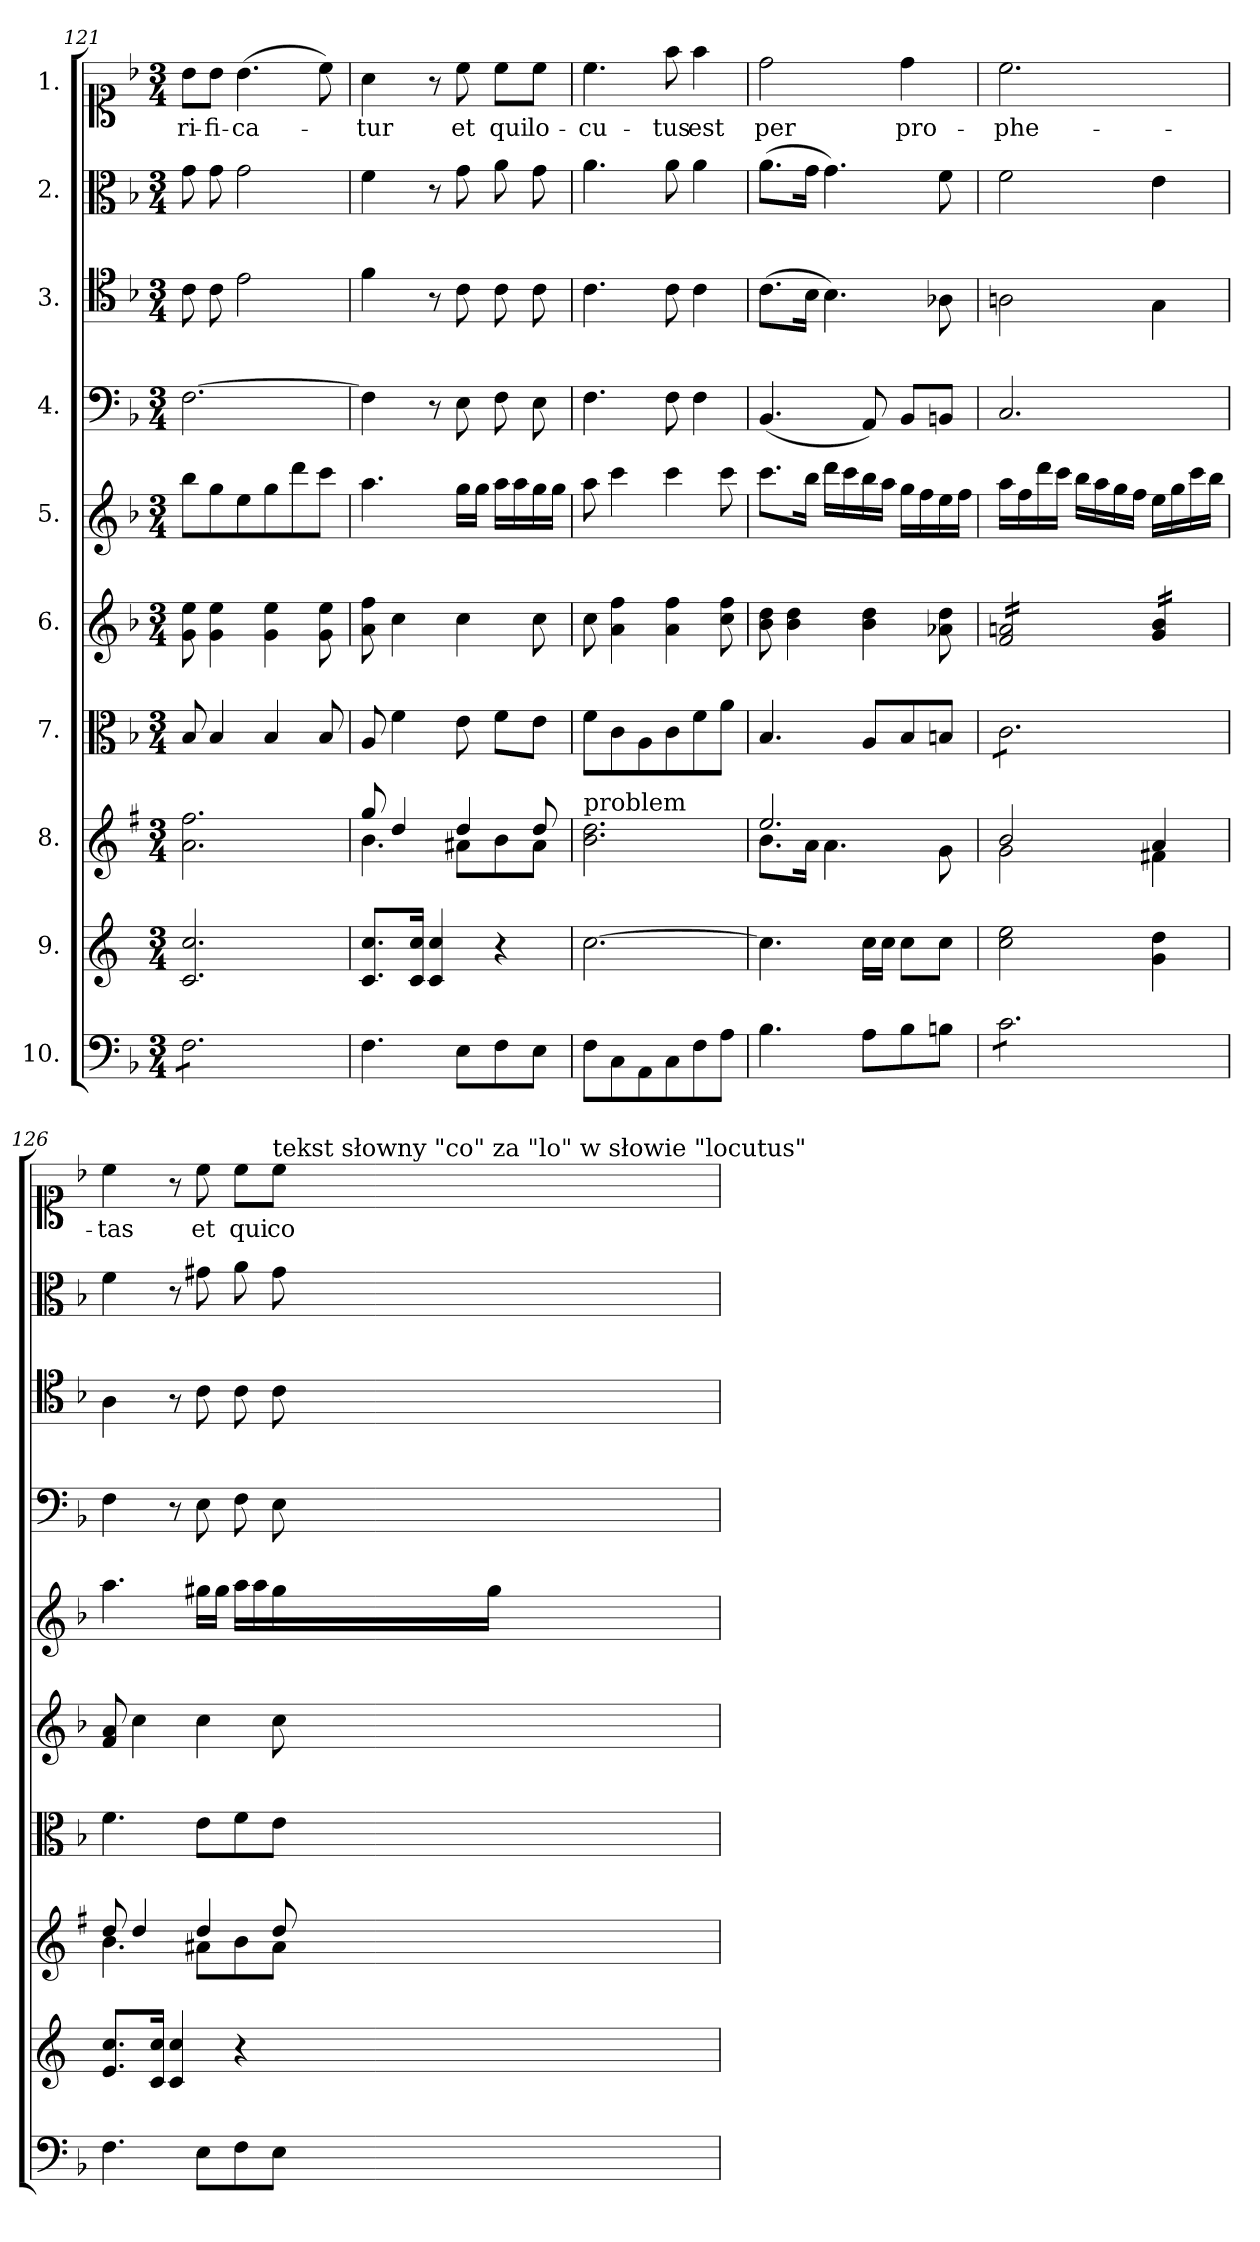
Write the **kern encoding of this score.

**kern	**kern	**kern	**kern	**kern	**kern	**kern	**kern	**kern	**kern	**text
*part10	*part9	*part8	*part7	*part6	*part5	*part4	*part3	*part2	*part1	*part1
*staff10	*staff9	*staff8	*staff7	*staff6	*staff5	*staff4	*staff3	*staff2	*staff1	*staff1
*I"10.	*I"9.	*I"8.	*I"7.	*I"6.	*I"5.	*I"4.	*I"3.	*I"2.	*I"1.	*
*clefF4	*clefG2	*clefG2	*clefC3	*clefG2	*clefG2	*clefF4	*clefC4	*clefC3	*clefC1	*
*	*ITrd4c7	*ITrd1c2	*	*	*	*	*	*	*	*
*k[b-]	*k[b-]	*k[b-]	*k[b-]	*k[b-]	*k[b-]	*k[b-]	*k[b-]	*k[b-]	*k[b-]	*
*M3/4	*M3/4	*M3/4	*M3/4	*M3/4	*M3/4	*M3/4	*M3/4	*M3/4	*M3/4	*
=121	=121	=121	=121	=121	=121	=121	=121	=121	=121	=121
*tremolo	*	*	*	*	*	*	*	*	*	*
8F\L	2.F/ 2.f/	2.g\ 2.ee\	8B-/	8g\ 8ee\	8bb-\L	[2.F\	8c\	8g\	8b-\L	-ri-
8F\	.	.	4B-/	4g\ 4ee\	8gg\	.	8c\	8g\	8b-\J	-fi-
8F\	.	.	.	.	8ee\	.	2e\	2g\	(4.b-\	-ca-
8F\	.	.	4B-/	4g\ 4ee\	8gg\	.	.	.	.	.
8F\	.	.	.	.	8ddd\	.	.	.	.	.
8F\J	.	.	8B-/	8g\ 8ee\	8ccc\J	.	.	.	8cc\)	.
*Xtremolo	*	*	*	*	*	*	*	*	*	*
=122	=122	=122	=122	=122	=122	=122	=122	=122	=122	=122
*	*	*^	*	*	*	*	*	*	*	*
4.F\	8.F/ 8.f/L	8ff/	4.a\	8A/	8a\ 8ff\	4.aa\	4F\]	4f\	4f\	4a\	-tur
.	.	4cc/	.	4f\	4cc\	.	.	.	.	.	.
.	16F/ 16f/Jk	.	.	.	.	.	.	.	.	.	.
.	4F/ 4f/	.	.	.	.	.	8r	8r	8r	8r	.
8E\L	.	4cc/	8g#X\L	8e\	4cc\	16gg\LL	8E\	8c\	8g\	8cc\	et
.	.	.	.	.	.	16gg\JJ	.	.	.	.	.
8F\	4r	.	8a\	8f\L	.	16aa\LL	8F\	8c\	8a\	8cc\L	qui
.	.	.	.	.	.	16aa\	.	.	.	.	.
8E\J	.	8cc/	8g#\J	8e\J	8cc\	16gg\	8E\	8c\	8g\	8cc\J	lo-
.	.	.	.	.	.	16gg\JJ	.	.	.	.	.
*	*	*v	*v	*	*	*	*	*	*	*	*
=123	=123	=123	=123	=123	=123	=123	=123	=123	=123	=123
!	!	!LO:TX:a:t=problem	!	!	!	!	!	!	!	!
8F\L	[2.f\	2.a\ 2.cc\	8f\L	8cc\	8aa\	4.F\	4.c\	4.a\	4.cc\	-cu-
8C\	.	.	8c\	4a\ 4ff\	4ccc\	.	.	.	.	.
8AA\	.	.	8A\	.	.	.	.	.	.	.
8C\	.	.	8c\	4a\ 4ff\	4ccc\	8F\	8c\	8a\	8ff\	-tus
8F\	.	.	8f\	.	.	4F\	4c\	4a\	4ff\	est
8A\J	.	.	8a\J	8cc\ 8ff\	8ccc\	.	.	.	.	.
=124	=124	=124	=124	=124	=124	=124	=124	=124	=124	=124
*	*	*^	*	*	*	*	*	*	*	*
4.B-\	4.f\]	2.dd/	8.a\L	4.B-/	8b-\ 8dd\	8.ccc\L	(4.BB-/	(8.c\L	(8.a\L	2dd\	per
.	.	.	.	.	4b-\ 4dd\	.	.	.	.	.	.
.	.	.	16g\Jk	.	.	16bb-\Jk	.	16B-\Jk	16g\Jk	.	.
.	.	.	4.g\	.	.	16ddd\LL	.	4.B-\)	4.g\)	.	.
.	.	.	.	.	.	16ccc\	.	.	.	.	.
8A\L	16f\LL	.	.	8A/L	4b-\ 4dd\	16bb-\	8AA/)	.	.	.	.
.	16f\JJ	.	.	.	.	16aa\JJ	.	.	.	.	.
8B-\	8f\L	.	.	8B-/	.	16gg\LL	8BB-/L	.	.	4dd\	pro-
.	.	.	.	.	.	16ff\	.	.	.	.	.
8Bn\J	8f\J	.	8f\	8Bn/J	8a-X\ 8dd\	16ee\	8BBn/J	8A-X\	8f\	.	.
.	.	.	.	.	.	16ff\JJ	.	.	.	.	.
=125	=125	=125	=125	=125	=125	=125	=125	=125	=125	=125	=125
*tremolo	*	*	*	*	*	*	*	*	*	*	*
*	*	*	*	*tremolo	*	*	*	*	*	*	*
*	*	*	*	*	*tremolo	*	*	*	*	*	*
8c\L	2f\ 2a\	2a/	2f\	8c\L	16f/ 16an/LL	16aa\LL	2.C/	2An\	2f\	2.cc\	-phe-
.	.	.	.	.	16f/ 16an/	16ff\	.	.	.	.	.
8c\	.	.	.	8c\	16f/ 16an/	16ddd\	.	.	.	.	.
.	.	.	.	.	16f/ 16an/	16ccc\JJ	.	.	.	.	.
8c\	.	.	.	8c\	16f/ 16an/	16bb-\LL	.	.	.	.	.
.	.	.	.	.	16f/ 16an/	16aa\	.	.	.	.	.
8c\	.	.	.	8c\	16f/ 16an/	16gg\	.	.	.	.	.
.	.	.	.	.	16f/ 16an/JJ	16ff\JJ	.	.	.	.	.
8c\	4c\ 4g\	4g/	4en\	8c\	16g/ 16b-/LL	16ee\LL	.	4G\	4e\	.	.
.	.	.	.	.	16g/ 16b-/	16gg\	.	.	.	.	.
8c\J	.	.	.	8c\J	16g/ 16b-/	16ccc\	.	.	.	.	.
*	*	*	*	*Xtremolo	*	*	*	*	*	*	*
*Xtremolo	*	*	*	*	*	*	*	*	*	*	*
.	.	.	.	.	16g/ 16b-/JJ	16bb-\JJ	.	.	.	.	.
*	*	*	*	*	*Xtremolo	*	*	*	*	*	*
=126	=126	=126	=126	=126	=126	=126	=126	=126	=126	=126	=126
4.F\	8.A/ 8.f/L	8cc/	4.a\	4.f\	8f/ 8a/	4.aa\	4F\	4A\	4f\	4cc\	-tas
.	.	4cc/	.	.	4cc\	.	.	.	.	.	.
.	16F/ 16f/Jk	.	.	.	.	.	.	.	.	.	.
.	4F/ 4f/	.	.	.	.	.	8r	8r	8r	8r	.
8E\L	.	4cc/	8g#X\L	8e\L	4cc\	16gg#X\LL	8E\	8c\	8g#X\	8cc\	et
.	.	.	.	.	.	16gg#\JJ	.	.	.	.	.
8F\	4r	.	8a\	8f\	.	16aa\LL	8F\	8c\	8a\	8cc\L	qui
.	.	.	.	.	.	16aa\	.	.	.	.	.
!	!	!	!	!	!	!	!	!	!	!LO:TX:a:t=tekst słowny "co" za "lo" w słowie "locutus"	!
8E\J	.	8cc/	8g#\J	8e\J	8cc\	16gg#\	8E\	8c\	8g#\	8cc\J	co-
.	.	.	.	.	.	16gg#\JJ	.	.	.	.	.
*	*	*v	*v	*	*	*	*	*	*	*	*
=	=	=	=	=	=	=	=	=	=	=
*-	*-	*-	*-	*-	*-	*-	*-	*-	*-	*-
